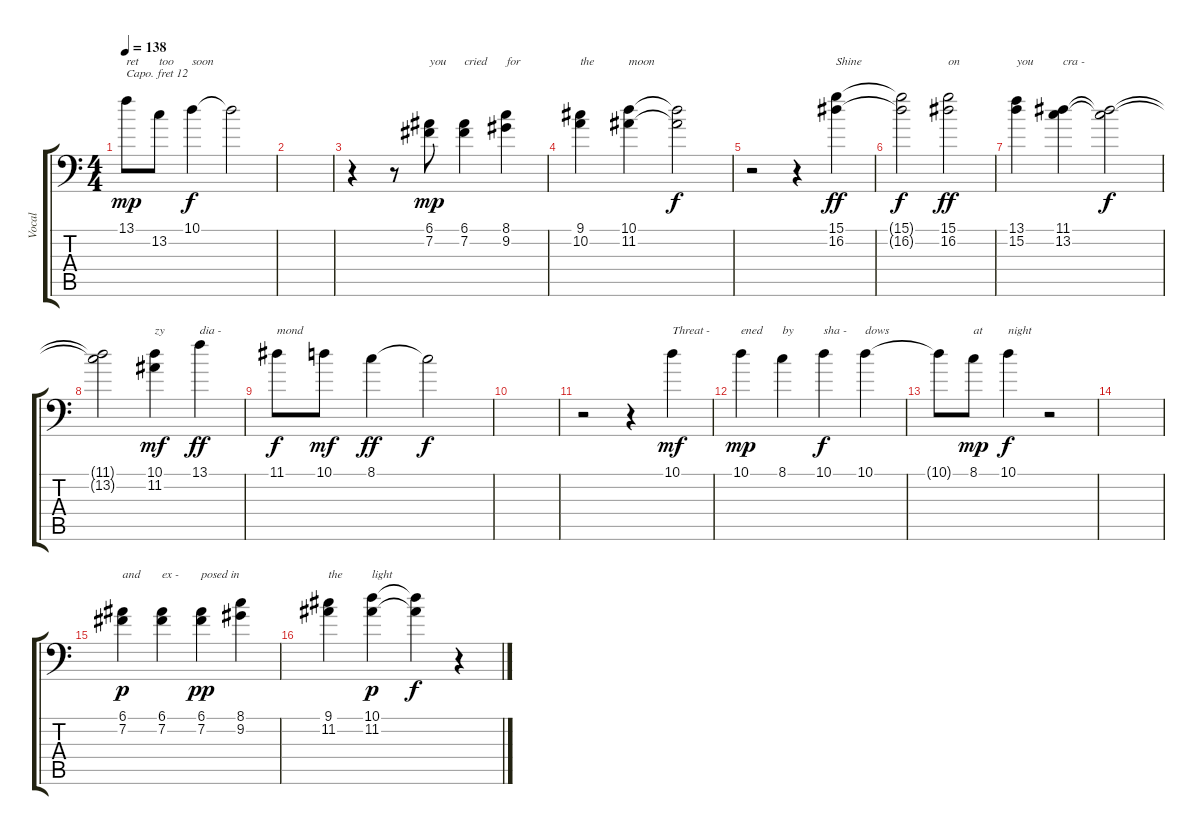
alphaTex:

\track ("Vocal" "Vocal") {instrument synthvoice}
\staff {score tabs}
\capo 12
\tuning (E3 B2 G2 D2 A1 E1) {hide}
\ts (4 4)
\tempo 138
\clef f4
\ks c
13.1.8{txt "ret" dy mp} 13.2.8{txt "too"} 10.1.4{txt "soon" dy f} 10.1{t}.2 |
|
r.4 r.8 (6.1 7.2).8{txt "you" dy mp} (6.1 7.2).4{txt "cried"} (8.1 9.2).4{txt "for"} |
(9.1 10.2).4{txt "the"} (10.1 11.2).4{txt "moon"} (10.1{t} 11.2{t}).2{dy f} |
r.2 r.4 (15.1 16.2).4{txt "Shine" dy ff} |
(15.1{t} 16.2{t}).2{dy f} (15.1 16.2).2{txt "on" dy ff} |
(13.1 15.2).4{txt "you"} (11.1 13.2).4{txt "cra - "} (11.1{t} 13.2{t}).2{dy f} |
(11.1{t} 13.2{t}).2 (10.1 11.2).4{txt "zy" dy mf} 13.1.4{txt "dia -" dy ff} |
11.1.8{txt "mond" dy f} 10.1.8{dy mf} 8.1.4{dy ff} 8.1{t}.2{dy f} |
|
r.2 r.4 10.1.4{txt "Threat - " dy mf} |
10.1.4{txt "ened" dy mp} 8.1.4{txt "by"} 10.1.4{txt "sha - " dy f} 10.1.4{txt "dows"} |
10.1{t}.8 8.1.8{txt "at" dy mp} 10.1.4{txt "night" dy f} r.2 |
|
(6.1 7.2).4{txt "and" dy p} (6.1 7.2).4{txt "ex - "} (6.1 7.2).4{txt "posed in" dy pp} (8.1 9.2).4 |
(9.1 11.2).4{txt "the"} (10.1 11.2).4{txt "light" dy p} (10.1{t} 11.2{t}).4{dy f} r.4
